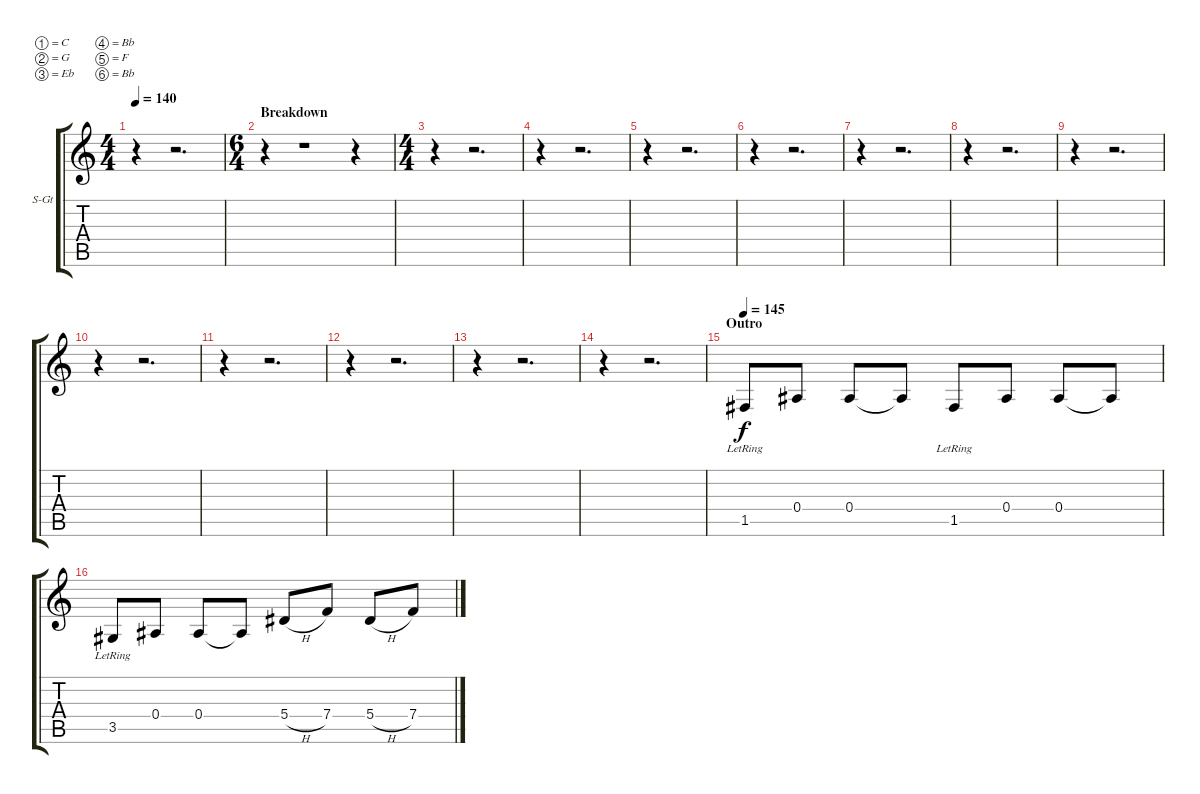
\bracketExtendMode groupsimilarinstruments
\firstSystemTrackNameOrientation horizontal
\otherSystemsTrackNameOrientation horizontal
\track ("Clean Outro Rhythm" "S-Gt") {instrument acousticguitarsteel}
\staff {score tabs}
\tuning (C4 G3 Eb3 Bb2 F2 Bb1)
\ts (4 4)
\tempo 140
\clef g2
\ks c
r.4{dy f} r.2{d} |
\ts (6 4)
\beaming (8 6 6)
\section ("" "Breakdown")
r.4 r.1 r.4 |
\ts (4 4)
\beaming (8 2 2 2 2)
r.4 r.2{d} |
r.4 r.2{d} |
r.4 r.2{d} |
r.4 r.2{d} |
r.4 r.2{d} |
r.4 r.2{d} |
r.4 r.2{d} |
r.4 r.2{d} |
r.4 r.2{d} |
r.4 r.2{d} |
r.4 r.2{d} |
r.4 r.2{d} |
\section ("" "Outro")
\tempo 145
1.5{lr}.8 0.4.8 0.4.8 0.4{t}.8 1.5{lr}.8 0.4.8 0.4.8 0.4{t}.8 |
3.5{lr}.8 0.4.8 0.4.8 0.4{t}.8 5.4{h}.8 7.4.8 5.4{h}.8 7.4.8
